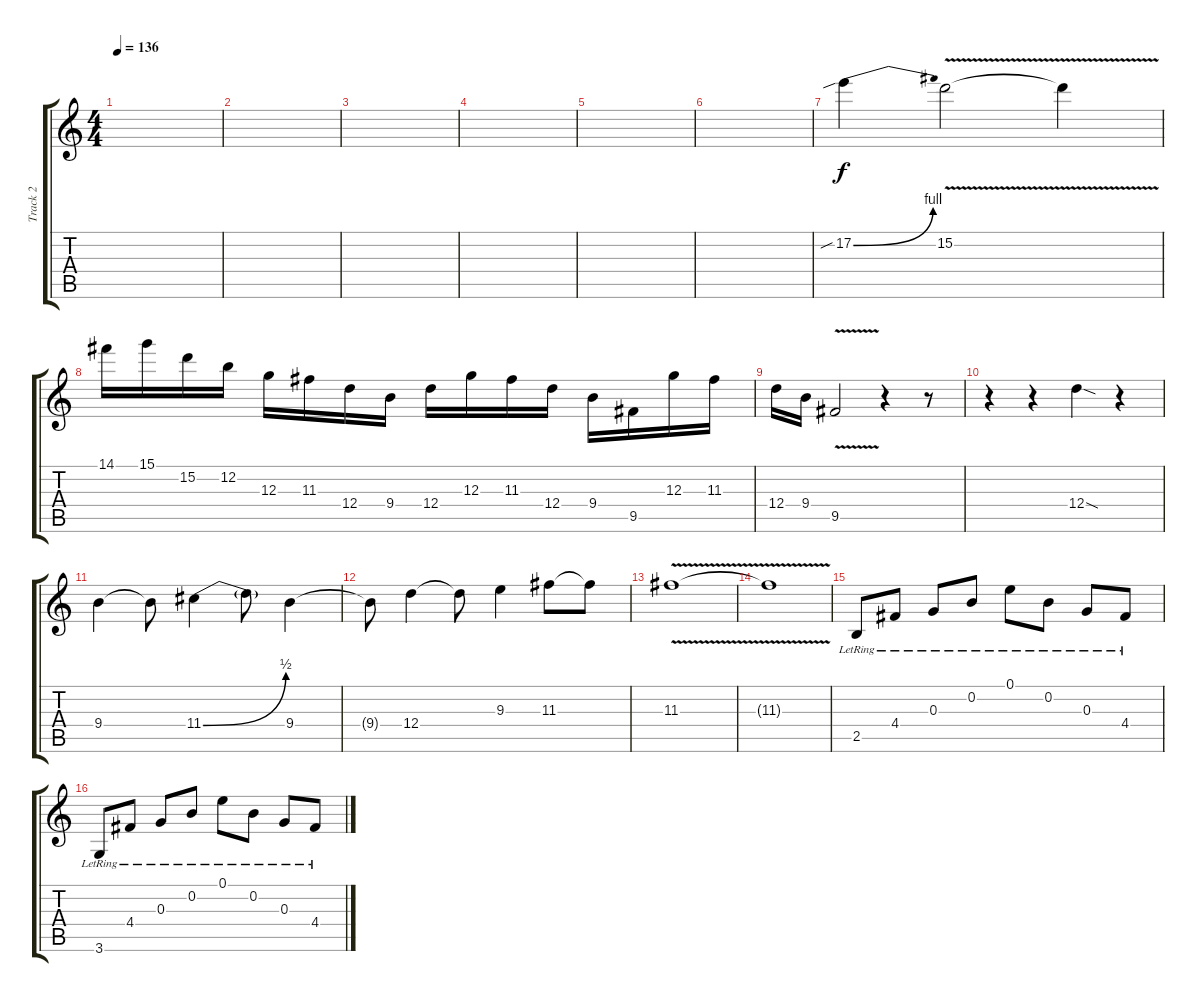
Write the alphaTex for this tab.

\track ("Track 2" "Track 2") {instrument electricguitarclean}
\staff {score tabs}
\tuning (E4 B3 G3 D3 A2 E2) {hide}
\ts (4 4)
\tempo 136
\clef g2
\ks c
|
|
|
|
|
|
17.2{be (bend 0 0 60 4) sib}.4 15.2{v}.2 15.2{t}.4 |
14.1.16 15.1.16 15.2.16 12.2.16 12.3.16 11.3.16 12.4.16 9.4.16 12.4.16 12.3.16 11.3.16 12.4.16 9.4.16 9.5.16 12.3.16 11.3.16 |
12.4.16 9.4.16 9.5{v}.2 r.4 r.8 |
r.4 r.4 12.4{sod}.4 r.4 |
9.4.4 9.4{t}.8 11.4{be (bend 0 0 60 2)}.4 11.4{t}.8 9.4.4 |
9.4{t}.8 12.4.4 12.4{t}.8 9.3.4 11.3.8 11.3{t}.8 |
11.3{v}.1 |
11.3{t}.1 |
2.5{lr}.8{volume 16 instrument electricguitarclean} 4.4{lr}.8 0.3{lr}.8 0.2{lr}.8 0.1{lr}.8 0.2{lr}.8 0.3{lr}.8 4.4{lr}.8 |
3.6{lr}.8 4.4{lr}.8 0.3{lr}.8 0.2{lr}.8 0.1{lr}.8 0.2{lr}.8 0.3{lr}.8 4.4{lr}.8
